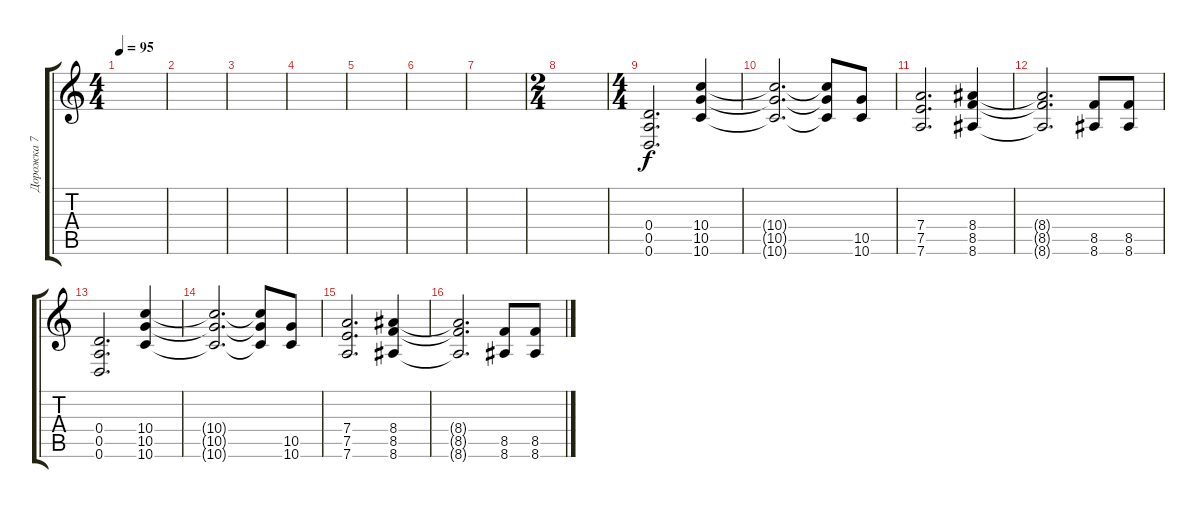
\track ("Дорожка 7" "Дорожка 7") {instrument overdrivenguitar}
\staff {score tabs}
\tuning (E4 B3 G3 D3 A2 D2) {hide}
\ts (4 4)
\tempo 95
\clef g2
\ks c
|
|
|
|
|
|
|
\ts (2 4)
|
\ts (4 4)
(0.4 0.5 0.6).2{d} (10.4 10.5 10.6).4 |
(10.4{t} 10.5{t} 10.6{t}).2{d} (10.4{t} 10.5{t} 10.6{t}).8 (10.5 10.6).8 |
(7.4 7.5 7.6).2{d} (8.4 8.5 8.6).4 |
(8.4{t} 8.5{t} 8.6{t}).2{d} (8.5 8.6).8 (8.5 8.6).8 |
(0.4 0.5 0.6).2{d} (10.4 10.5 10.6).4 |
(10.4{t} 10.5{t} 10.6{t}).2{d} (10.4{t} 10.5{t} 10.6{t}).8 (10.5 10.6).8 |
(7.4 7.5 7.6).2{d} (8.4 8.5 8.6).4 |
(8.4{t} 8.5{t} 8.6{t}).2{d} (8.5 8.6).8 (8.5 8.6).8
